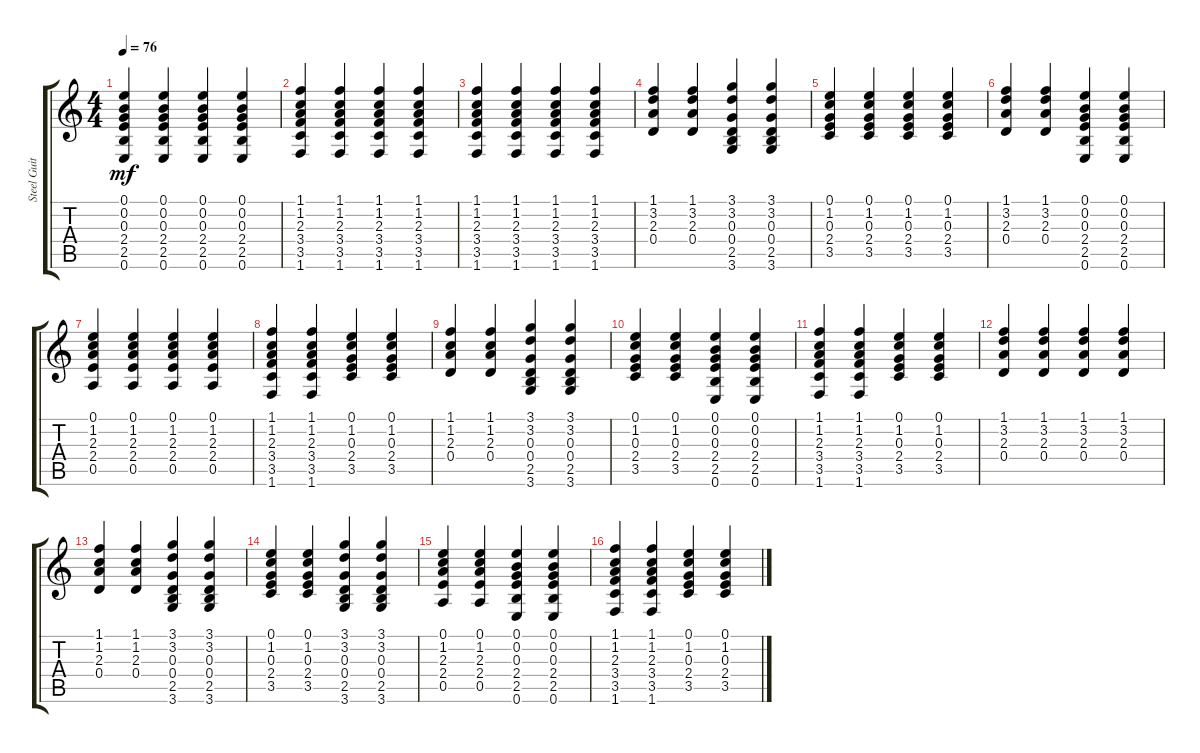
\track ("Steel Guitar" "Steel Guit") {instrument acousticguitarsteel}
\staff {score tabs}
\tuning (E4 B3 G3 D3 A2 E2) {hide}
\ts (4 4)
\tempo 76
\clef g2
\ks c
(0.1 0.2 0.3 2.4 2.5 0.6).4{dy mf} (0.1 0.2 0.3 2.4 2.5 0.6).4 (0.1 0.2 0.3 2.4 2.5 0.6).4 (0.1 0.2 0.3 2.4 2.5 0.6).4 |
(1.1 1.2 2.3 3.4 3.5 1.6).4 (1.1 1.2 2.3 3.4 3.5 1.6).4 (1.1 1.2 2.3 3.4 3.5 1.6).4 (1.1 1.2 2.3 3.4 3.5 1.6).4 |
(1.1 1.2 2.3 3.4 3.5 1.6).4 (1.1 1.2 2.3 3.4 3.5 1.6).4 (1.1 1.2 2.3 3.4 3.5 1.6).4 (1.1 1.2 2.3 3.4 3.5 1.6).4 |
(1.1 3.2 2.3 0.4).4 (1.1 3.2 2.3 0.4).4 (3.1 3.2 0.3 0.4 2.5 3.6).4 (3.1 3.2 0.3 0.4 2.5 3.6).4 |
(0.1 1.2 0.3 2.4 3.5).4 (0.1 1.2 0.3 2.4 3.5).4 (0.1 1.2 0.3 2.4 3.5).4 (0.1 1.2 0.3 2.4 3.5).4 |
(1.1 3.2 2.3 0.4).4 (1.1 3.2 2.3 0.4).4 (0.1 0.2 0.3 2.4 2.5 0.6).4 (0.1 0.2 0.3 2.4 2.5 0.6).4 |
(0.1 1.2 2.3 2.4 0.5).4 (0.1 1.2 2.3 2.4 0.5).4 (0.1 1.2 2.3 2.4 0.5).4 (0.1 1.2 2.3 2.4 0.5).4 |
(1.1 1.2 2.3 3.4 3.5 1.6).4 (1.1 1.2 2.3 3.4 3.5 1.6).4 (0.1 1.2 0.3 2.4 3.5).4 (0.1 1.2 0.3 2.4 3.5).4 |
(1.1 1.2 2.3 0.4).4 (1.1 1.2 2.3 0.4).4 (3.1 3.2 0.3 0.4 2.5 3.6).4 (3.1 3.2 0.3 0.4 2.5 3.6).4 |
(0.1 1.2 0.3 2.4 3.5).4 (0.1 1.2 0.3 2.4 3.5).4 (0.1 0.2 0.3 2.4 2.5 0.6).4 (0.1 0.2 0.3 2.4 2.5 0.6).4 |
(1.1 1.2 2.3 3.4 3.5 1.6).4 (1.1 1.2 2.3 3.4 3.5 1.6).4 (0.1 1.2 0.3 2.4 3.5).4 (0.1 1.2 0.3 2.4 3.5).4 |
(1.1 3.2 2.3 0.4).4 (1.1 3.2 2.3 0.4).4 (1.1 3.2 2.3 0.4).4 (1.1 3.2 2.3 0.4).4 |
(1.1 1.2 2.3 0.4).4 (1.1 1.2 2.3 0.4).4 (3.1 3.2 0.3 0.4 2.5 3.6).4 (3.1 3.2 0.3 0.4 2.5 3.6).4 |
(0.1 1.2 0.3 2.4 3.5).4 (0.1 1.2 0.3 2.4 3.5).4 (3.1 3.2 0.3 0.4 2.5 3.6).4 (3.1 3.2 0.3 0.4 2.5 3.6).4 |
(0.1 1.2 2.3 2.4 0.5).4 (0.1 1.2 2.3 2.4 0.5).4 (0.1 0.2 0.3 2.4 2.5 0.6).4 (0.1 0.2 0.3 2.4 2.5 0.6).4 |
(1.1 1.2 2.3 3.4 3.5 1.6).4 (1.1 1.2 2.3 3.4 3.5 1.6).4 (0.1 1.2 0.3 2.4 3.5).4 (0.1 1.2 0.3 2.4 3.5).4
